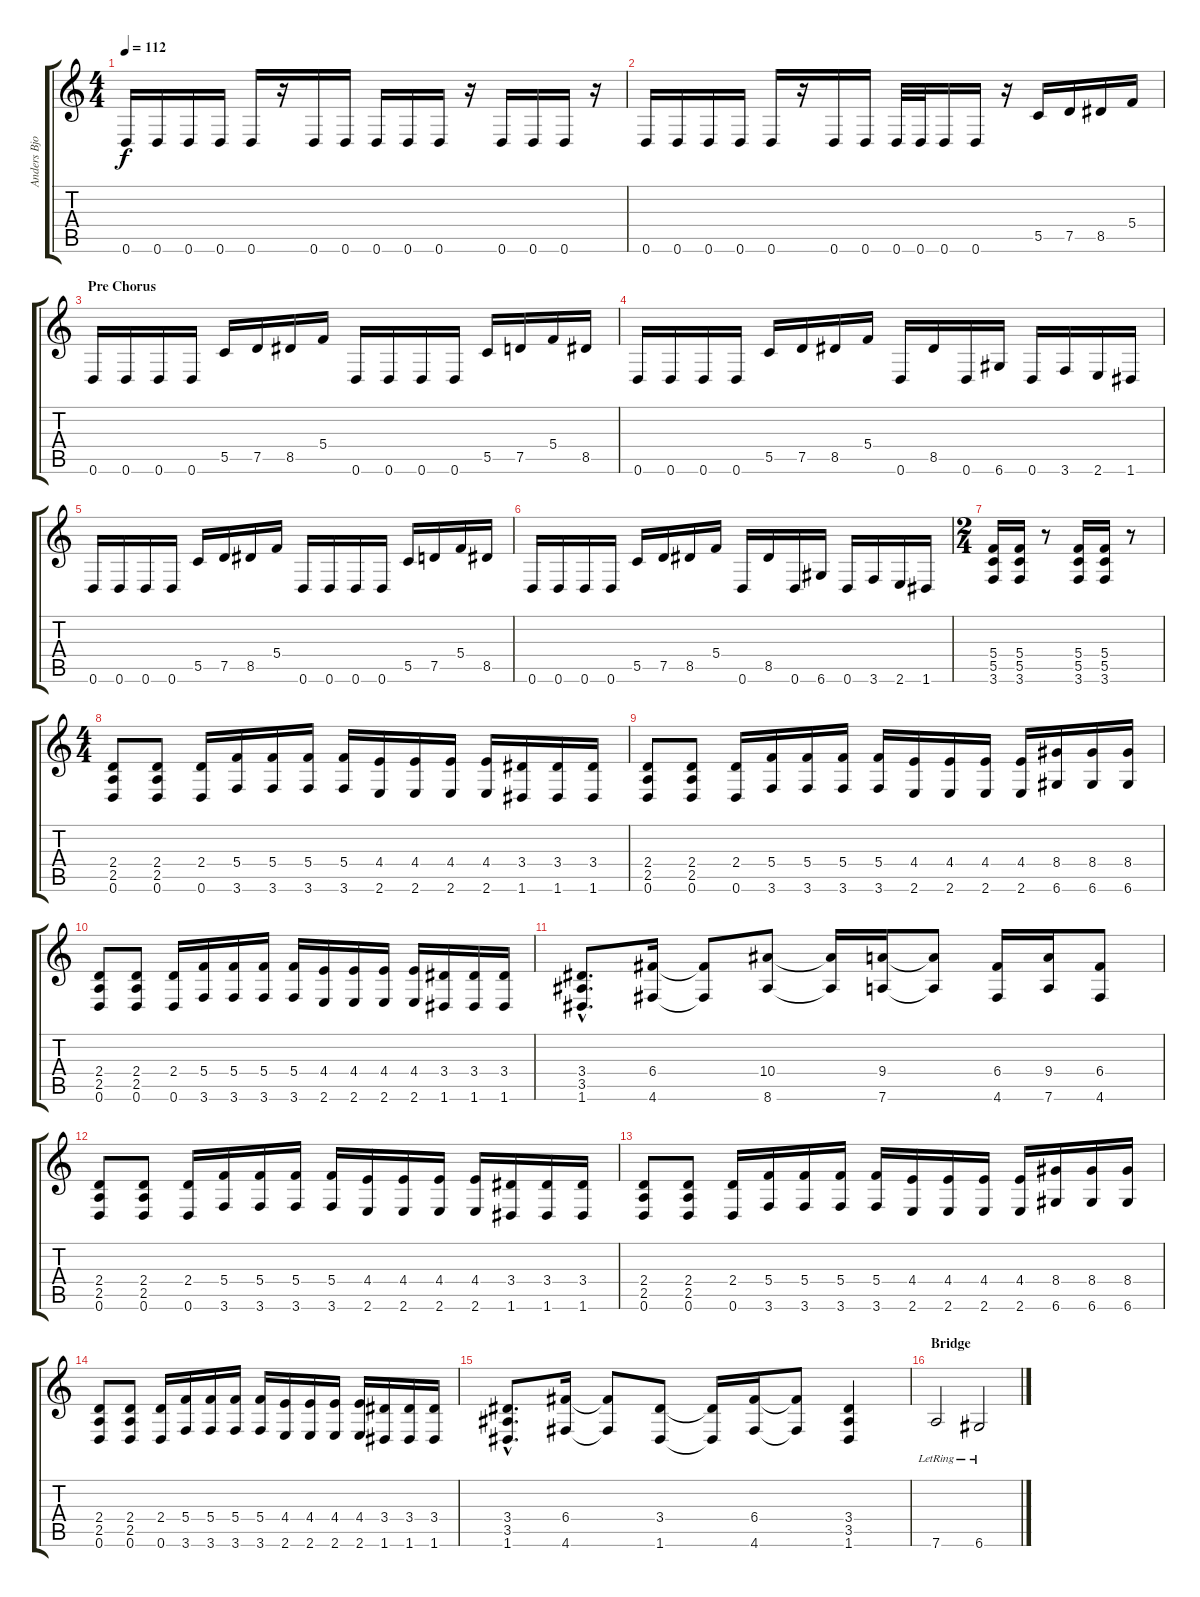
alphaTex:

\track ("Anders Bjorler" "Anders Bjo") {instrument distortionguitar}
\staff {score tabs}
\tuning (D4 A3 F3 C3 G2 D2) {hide}
\ts (4 4)
\tempo 112
\clef g2
\ks c
0.6.16{dy f} 0.6.16 0.6.16 0.6.16 0.6.16 r.16 0.6.16 0.6.16 0.6.16 0.6.16 0.6.16 r.16 0.6.16 0.6.16 0.6.16 r.16 |
0.6.16 0.6.16 0.6.16 0.6.16 0.6.16 r.16 0.6.16 0.6.16 0.6.32 0.6.32 0.6.16 0.6.16 r.16 5.5.16 7.5.16 8.5.16 5.4.16 |
\section ("" "Pre Chorus")
0.6.16 0.6.16 0.6.16 0.6.16 5.5.16 7.5.16 8.5.16 5.4.16 0.6.16 0.6.16 0.6.16 0.6.16 5.5.16 7.5.16 5.4.16 8.5.16 |
0.6.16 0.6.16 0.6.16 0.6.16 5.5.16 7.5.16 8.5.16 5.4.16 0.6.16 8.5.16 0.6.16 6.6.16 0.6.16 3.6.16 2.6.16 1.6.16 |
0.6.16 0.6.16 0.6.16 0.6.16 5.5.16 7.5.16 8.5.16 5.4.16 0.6.16 0.6.16 0.6.16 0.6.16 5.5.16 7.5.16 5.4.16 8.5.16 |
0.6.16 0.6.16 0.6.16 0.6.16 5.5.16 7.5.16 8.5.16 5.4.16 0.6.16 8.5.16 0.6.16 6.6.16 0.6.16 3.6.16 2.6.16 1.6.16 |
\ts (2 4)
(5.4 5.5 3.6).16 (5.4 5.5 3.6).16 r.8 (5.4 5.5 3.6).16 (5.4 5.5 3.6).16 r.8 |
\ts (4 4)
(2.4 2.5 0.6).8 (2.4 2.5 0.6).8 (2.4 0.6).16 (5.4 3.6).16 (5.4 3.6).16 (5.4 3.6).16 (5.4 3.6).16 (4.4 2.6).16 (4.4 2.6).16 (4.4 2.6).16 (4.4 2.6).16 (3.4 1.6).16 (3.4 1.6).16 (3.4 1.6).16 |
(2.4 2.5 0.6).8 (2.4 2.5 0.6).8 (2.4 0.6).16 (5.4 3.6).16 (5.4 3.6).16 (5.4 3.6).16 (5.4 3.6).16 (4.4 2.6).16 (4.4 2.6).16 (4.4 2.6).16 (4.4 2.6).16 (8.4 6.6).16 (8.4 6.6).16 (8.4 6.6).16 |
(2.4 2.5 0.6).8 (2.4 2.5 0.6).8 (2.4 0.6).16 (5.4 3.6).16 (5.4 3.6).16 (5.4 3.6).16 (5.4 3.6).16 (4.4 2.6).16 (4.4 2.6).16 (4.4 2.6).16 (4.4 2.6).16 (3.4 1.6).16 (3.4 1.6).16 (3.4 1.6).16 |
(3.4{hac} 3.5{hac} 1.6{hac}).8{d} (6.4 4.6).16 (6.4{t} 4.6{t}).8 (10.4 8.6).8 (10.4{t} 8.6{t}).16 (9.4 7.6).16 (9.4{t} 7.6{t}).8 (6.4 4.6).16 (9.4 7.6).16 (6.4 4.6).8 |
(2.4 2.5 0.6).8 (2.4 2.5 0.6).8 (2.4 0.6).16 (5.4 3.6).16 (5.4 3.6).16 (5.4 3.6).16 (5.4 3.6).16 (4.4 2.6).16 (4.4 2.6).16 (4.4 2.6).16 (4.4 2.6).16 (3.4 1.6).16 (3.4 1.6).16 (3.4 1.6).16 |
(2.4 2.5 0.6).8 (2.4 2.5 0.6).8 (2.4 0.6).16 (5.4 3.6).16 (5.4 3.6).16 (5.4 3.6).16 (5.4 3.6).16 (4.4 2.6).16 (4.4 2.6).16 (4.4 2.6).16 (4.4 2.6).16 (8.4 6.6).16 (8.4 6.6).16 (8.4 6.6).16 |
(2.4 2.5 0.6).8 (2.4 2.5 0.6).8 (2.4 0.6).16 (5.4 3.6).16 (5.4 3.6).16 (5.4 3.6).16 (5.4 3.6).16 (4.4 2.6).16 (4.4 2.6).16 (4.4 2.6).16 (4.4 2.6).16 (3.4 1.6).16 (3.4 1.6).16 (3.4 1.6).16 |
(3.4{hac} 3.5{hac} 1.6{hac}).8{d} (6.4 4.6).16 (6.4{t} 4.6{t}).8 (3.4 1.6).8 (3.4{t} 1.6{t}).16 (6.4 4.6).16 (6.4{t} 4.6{t}).8 (3.4 3.5 1.6).4 |
\section ("" "Bridge")
7.6{lr}.2 6.6{lr}.2
